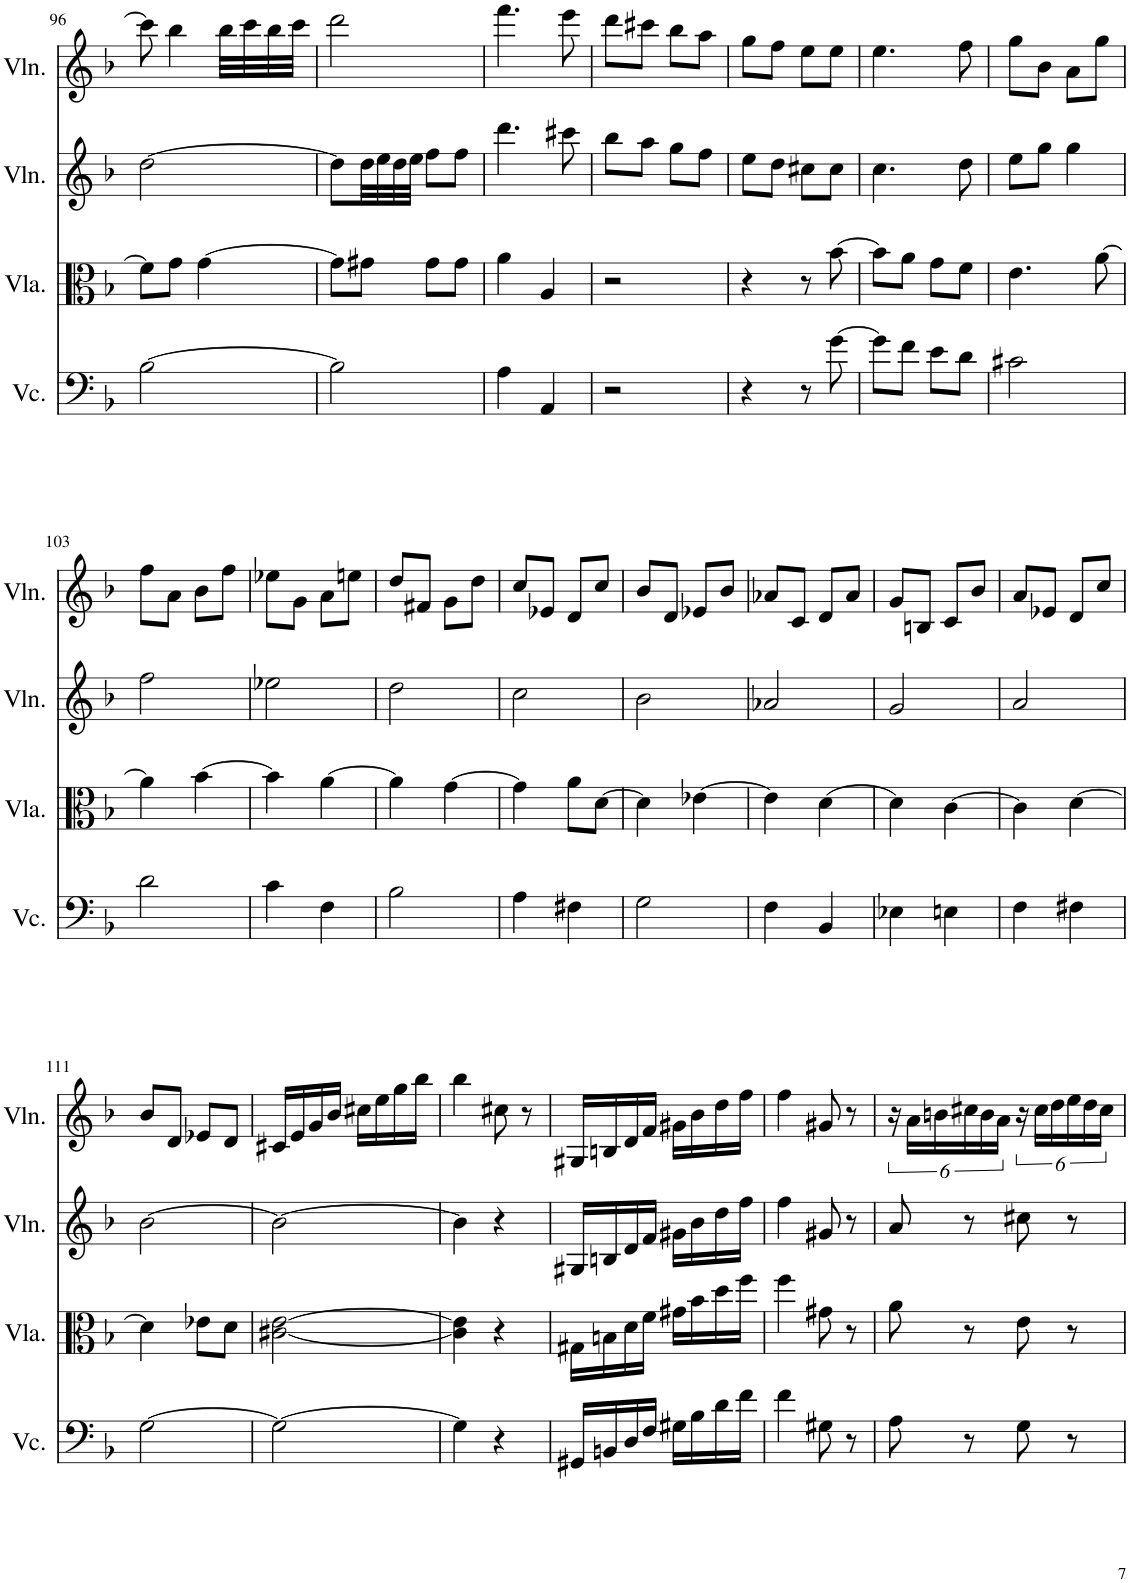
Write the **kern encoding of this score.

**kern	**kern	**kern	**kern
*part4	*part3	*part2	*part1
*staff4	*staff3	*staff2	*staff1
*I"Violoncello, Staff-3	*I"Viola, Staff-2	*I"Violin, Staff-1	*I"Violin, Staff
*I'Vc.	*I'Vla.	*I'Vln.	*I'Vln.
!!LO:PB:g=z
*clefF4	*clefC3	*clefG2	*clefG2
*k[b-]	*k[b-]	*k[b-]	*k[b-]
*M2/4	*M2/4	*M2/4	*M2/4
=96	=96	=96	=96
[2B-\	8f#\L]	[2dd\	8ccc\]
.	8g\J	.	4bb-\
.	[4g\	.	.
.	.	.	32bb-\LLL
.	.	.	32ccc\
.	.	.	32bb-\
.	.	.	32ccc\JJJ
=97	=97	=97	=97
2B-\]	8g\L]	8dd\L]	2ddd\
.	8g#X\J	32dd\LL	.
.	.	32ee\	.
.	.	32dd\	.
.	.	32ee\JJJ	.
.	8g#\L	8ff\L	.
.	8g#\J	8ff\J	.
=98	=98	=98	=98
4A\	4a\	4.ddd\	4.fff\
4AA/	4A/	.	.
.	.	8ccc#X\	8eee\
=99	=99	=99	=99
2r	2r	8bb-\L	8ddd\L
.	.	8aa\J	8ccc#X\J
.	.	8gg\L	8bb-\L
.	.	8ff\J	8aa\J
=100	=100	=100	=100
4r	4r	8ee\L	8gg\L
.	.	8dd\J	8ff\J
8r	8r	8cc#X\L	8ee\L
[8g\	[8b-\	8cc#\J	8ee\J
=101	=101	=101	=101
8g\L]	8b-\L]	4.cc\	4.ee\
8f\J	8a\J	.	.
8e\L	8g\L	.	.
8d\J	8f\J	8dd\	8ff\
=102	=102	=102	=102
2c#X\	4.e\	8ee\L	8gg\L
.	.	8gg\J	8b-\J
.	.	4gg\	8a\L
.	[8a\	.	8gg\J
!!LO:LB:g=z
=103	=103	=103	=103
2d\	4a\]	2ff\	8ff\L
.	.	.	8a\J
.	[4b-\	.	8b-\L
.	.	.	8ff\J
=104	=104	=104	=104
4c\	4b-\]	2ee-X\	8ee-X\L
.	.	.	8g\J
4F\	[4a\	.	8a\L
.	.	.	8een\J
=105	=105	=105	=105
2B-\	4a\]	2dd\	8dd/L
.	.	.	8f#X/J
.	[4g\	.	8g\L
.	.	.	8dd\J
=106	=106	=106	=106
4A\	4g\]	2cc\	8cc/L
.	.	.	8e-X/J
4F#X\	8a\L	.	8d/L
.	[8d\J	.	8cc/J
=107	=107	=107	=107
2G\	4d\]	2b-\	8b-/L
.	.	.	8d/J
.	[4e-X\	.	8e-X/L
.	.	.	8b-/J
=108	=108	=108	=108
4F\	4e-\]	2a-X/	8a-X/L
.	.	.	8c/J
4BB-/	[4d\	.	8d/L
.	.	.	8a-/J
=109	=109	=109	=109
4E-X\	4d\]	2g/	8g/L
.	.	.	8Bn/J
4En\	[4c\	.	8c/L
.	.	.	8b-/J
=110	=110	=110	=110
4F\	4c\]	2a/	8a/L
.	.	.	8e-X/J
4F#X\	[4d\	.	8d/L
.	.	.	8cc/J
!!LO:LB:g=z
=111	=111	=111	=111
[2G\	4d\]	[2b-\	8b-/L
.	.	.	8d/J
.	8e-X\L	.	8e-X/L
.	8d\J	.	8d/J
=112	=112	=112	=112
2G\_	[2c#X\ [2e\	2b-\_	16c#X/LL
.	.	.	16e/
.	.	.	16g/
.	.	.	16b-/JJ
.	.	.	16cc#X\LL
.	.	.	16ee\
.	.	.	16gg\
.	.	.	16bb-\JJ
=113	=113	=113	=113
4G\]	4c#\] 4e\]	4b-\]	4bb-\
4r	4r	4r	8cc#X\
.	.	.	8r
=114	=114	=114	=114
16GG#X/LL	16G#X\LL	16G#X/LL	16G#X/LL
16BBn/	16Bn\	16Bn/	16Bn/
16D/	16d\	16d/	16d/
16F/JJ	16f\JJ	16f/JJ	16f/JJ
16G#X\LL	16g#X\LL	16g#X\LL	16g#X\LL
16B-\	16b-\	16b-\	16b-\
16d\	16dd\	16dd\	16dd\
16f\JJ	16ff\JJ	16ff\JJ	16ff\JJ
=115	=115	=115	=115
4f\	4ff\	4ff\	4ff\
8G#X\	8g#X\	8g#X/	8g#X/
8r	8r	8r	8r
=116	=116	=116	=116
8A\	8a\	8a/	24r
.	.	.	24a\LL
.	.	.	24bn\
8r	8r	8r	24cc#X\
.	.	.	24b\
.	.	.	24a\JJ
8G\	8e\	8cc#X\	24r
.	.	.	24cc#\LL
.	.	.	24dd\
8r	8r	8r	24ee\
.	.	.	24dd\
.	.	.	24cc#\JJ
=	=	=	=
*-	*-	*-	*-
